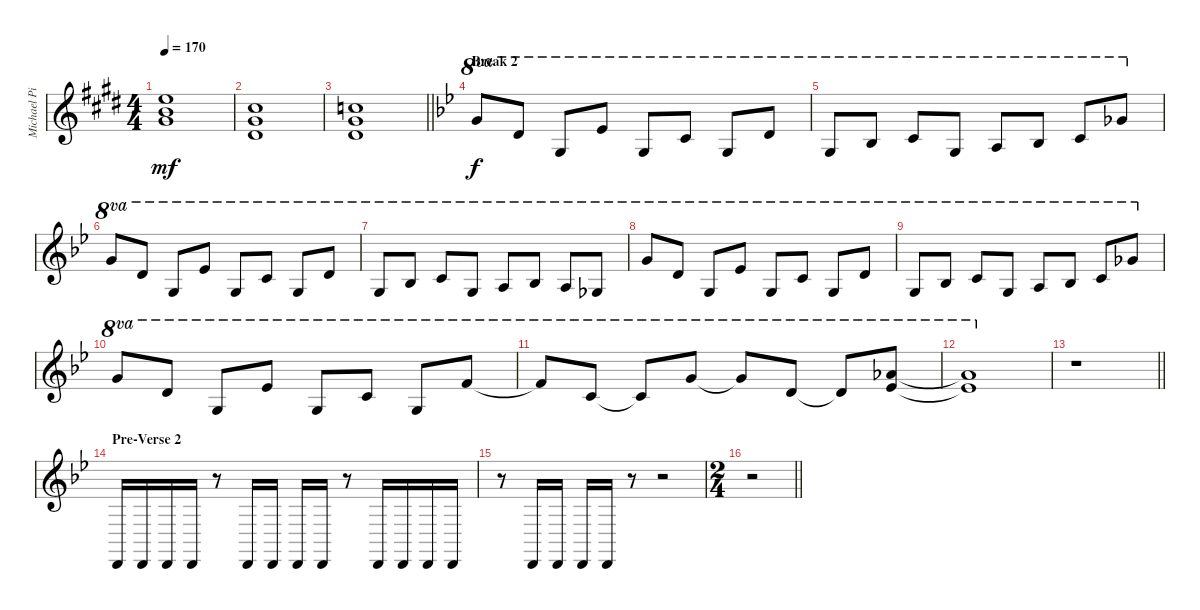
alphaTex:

\track ("Michael Pinella Keys" "Michael Pi") {instrument harpsichord}
\staff {score}
\tuning (D4 A3 F3 C3 G2 D2) {hide}
\ts (4 4)
\tempo 170
\clef g2
\ks c#minor
(14.1{t} 14.2{t} 15.3{t}).1{dy mf} |
(11.1 11.2 10.3).1 |
\barLineRight lightlight
(10.1 11.2 10.3).1 |
\section ("" "Break 2")
\ks gminor
22.2.8{ot 8va dy f} 21.3.8{ot 8va} 19.4.8{ot 8va} 22.3.8{ot 8va} 19.4.8{ot 8va} 19.3.8{ot 8va} 19.4.8{ot 8va} 21.3.8{ot 8va} |
19.4.8{ot 8va} 22.4.8{ot 8va} 19.3.8{ot 8va} 19.4.8{ot 8va} 21.4.8{ot 8va} 22.4.8{ot 8va} 19.3.8{ot 8va} 21.2.8{ot 8va} |
22.2.8{ot 8va} 21.3.8{ot 8va} 19.4.8{ot 8va} 22.3.8{ot 8va} 19.4.8{ot 8va} 19.3.8{ot 8va} 19.4.8{ot 8va} 21.3.8{ot 8va} |
19.4.8{ot 8va} 22.4.8{ot 8va} 19.3.8{ot 8va} 19.4.8{ot 8va} 21.4.8{ot 8va} 22.4.8{ot 8va} 21.4.8{ot 8va} 18.4.8{ot 8va} |
22.2.8{ot 8va} 21.3.8{ot 8va} 19.4.8{ot 8va} 22.3.8{ot 8va} 19.4.8{ot 8va} 19.3.8{ot 8va} 19.4.8{ot 8va} 21.3.8{ot 8va} |
19.4.8{ot 8va} 22.4.8{ot 8va} 19.3.8{ot 8va} 19.4.8{ot 8va} 21.4.8{ot 8va} 22.4.8{ot 8va} 19.3.8{ot 8va} 21.2.8{ot 8va} |
22.2.8{ot 8va} 21.3.8{ot 8va} 19.4.8{ot 8va} 22.3.8{ot 8va} 19.4.8{ot 8va} 19.3.8{ot 8va} 19.4.8{ot 8va} 20.2.8{ot 8va} |
20.2{t}.8{ot 8va} 19.3.8{ot 8va} 19.3{t}.8{ot 8va} 22.2.8{ot 8va} 22.2{t}.8{ot 8va} 21.3.8{ot 8va} 21.3{t}.8{ot 8va} (23.2 22.3).8{ot 8va} |
(23.2{t} 22.3{t}).1{ot 8va volume 0} |
\barLineRight lightlight
r.1 |
\section ("" "Pre-Verse 2")
0.6.16{volume 12 instrument lead2sawtooth} 0.6.16 0.6.16 0.6.16 r.8 0.6.16 0.6.16 0.6.16 0.6.16 r.8 0.6.16 0.6.16 0.6.16 0.6.16 |
r.8 0.6.16 0.6.16 0.6.16 0.6.16 r.8 r.2 |
\ts (2 4)
\barLineRight lightlight
r.2
